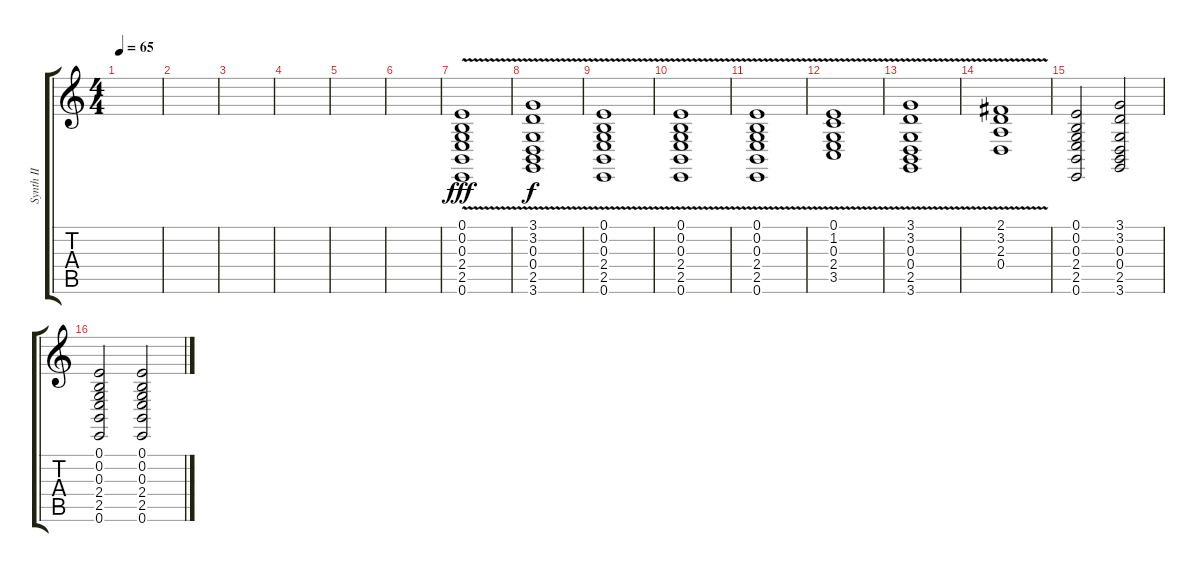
\track ("Synth II" "Synth II") {instrument lead1square}
\staff {score tabs}
\tuning (E4 B3 G3 D3 A2 E2) {hide}
\ts (4 4)
\tempo 65
\clef g2
\ks c
|
|
|
|
|
|
(0.1 0.2 0.3 2.4{v} 2.5{v} 0.6).1{dy fff} |
(3.1{v} 3.2{v} 0.3 0.4 2.5{v} 3.6{v}).1{dy f} |
(0.1 0.2 0.3 2.4{v} 2.5{v} 0.6).1 |
(0.1 0.2 0.3 2.4{v} 2.5{v} 0.6).1 |
(0.1 0.2 0.3 2.4{v} 2.5{v} 0.6).1 |
(0.1 1.2{v} 0.3 2.4{v} 3.5{v}).1 |
(3.1 3.2{v} 0.3{v} 0.4{v} 2.5 3.6).1 |
(2.1{v} 3.2{v} 2.3{v} 0.4).1 |
(0.1 0.2 0.3 2.4 2.5 0.6).2{instrument choiraahs} (3.1 3.2 0.3 0.4 2.5 3.6).2 |
(0.1 0.2 0.3 2.4 2.5 0.6).2 (0.1 0.2 0.3 2.4 2.5 0.6).2
